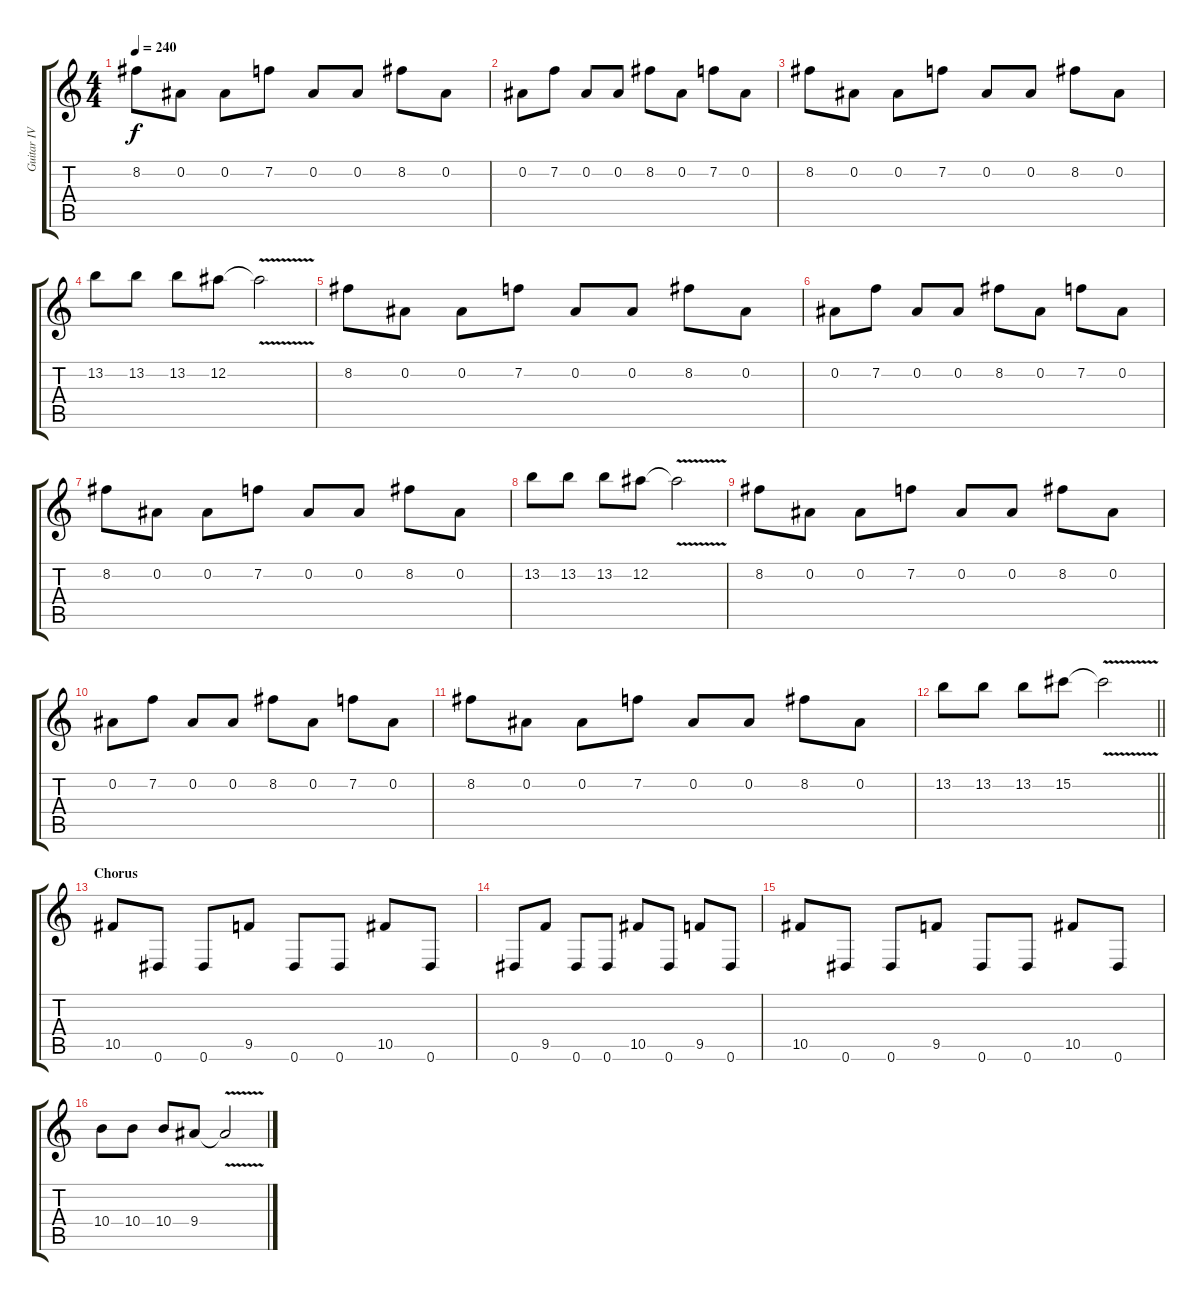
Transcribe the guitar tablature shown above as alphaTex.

\track ("Guitar IV" "Guitar IV") {instrument distortionguitar}
\staff {score tabs}
\tuning (Eb4 Bb3 Gb3 Db3 Ab2 Eb2) {hide}
\ts (4 4)
\tempo 240
\clef g2
\ks c
8.2.8{dy f} 0.2.8 0.2.8 7.2.8 0.2.8 0.2.8 8.2.8 0.2.8 |
0.2.8 7.2.8 0.2.8 0.2.8 8.2.8 0.2.8 7.2.8 0.2.8 |
8.2.8 0.2.8 0.2.8 7.2.8 0.2.8 0.2.8 8.2.8 0.2.8 |
13.2.8 13.2.8 13.2.8 12.2.8 12.2{v t}.2 |
8.2.8 0.2.8 0.2.8 7.2.8 0.2.8 0.2.8 8.2.8 0.2.8 |
0.2.8 7.2.8 0.2.8 0.2.8 8.2.8 0.2.8 7.2.8 0.2.8 |
8.2.8 0.2.8 0.2.8 7.2.8 0.2.8 0.2.8 8.2.8 0.2.8 |
13.2.8 13.2.8 13.2.8 12.2.8 12.2{v t}.2 |
8.2.8 0.2.8 0.2.8 7.2.8 0.2.8 0.2.8 8.2.8 0.2.8 |
0.2.8 7.2.8 0.2.8 0.2.8 8.2.8 0.2.8 7.2.8 0.2.8 |
8.2.8 0.2.8 0.2.8 7.2.8 0.2.8 0.2.8 8.2.8 0.2.8 |
\barLineRight lightlight
13.2.8 13.2.8 13.2.8 15.2.8 15.2{v t}.2 |
\section ("" "Chorus")
10.5.8 0.6.8 0.6.8 9.5.8 0.6.8 0.6.8 10.5.8 0.6.8 |
0.6.8 9.5.8 0.6.8 0.6.8 10.5.8 0.6.8 9.5.8 0.6.8 |
10.5.8 0.6.8 0.6.8 9.5.8 0.6.8 0.6.8 10.5.8 0.6.8 |
10.4.8 10.4.8 10.4.8 9.4.8 9.4{v t}.2
